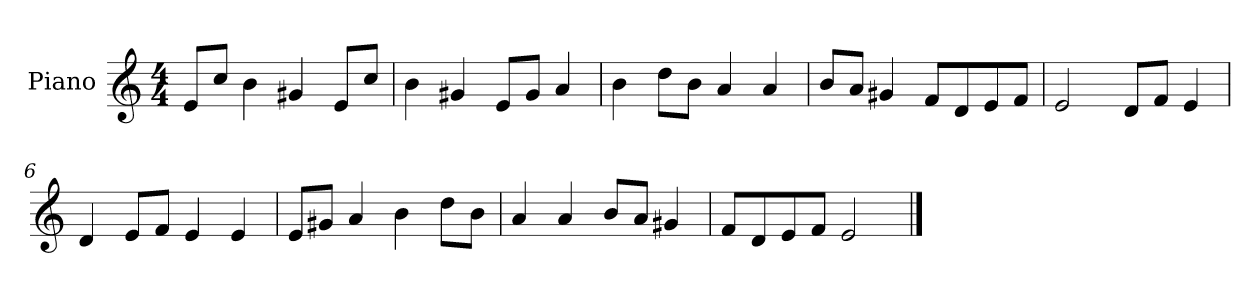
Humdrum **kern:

**kern
*part1
*staff1
*I"Piano
*I'P-no
*clefG2
*k[]
*M4/4
*MM90
=1
8e/L
8cc/J
4b\
4g#X/
8e/L
8cc/J
=2
4b\
4g#X/
8e/L
8g#/J
4a/
=3
4b\
8dd\L
8b\J
4a/
4a/
=4
8b/L
8a/J
4g#X/
8f/L
8d/
8e/
8f/J
=5
2e/
8d/L
8f/J
4e/
=6
4d/
8e/L
8f/J
4e/
4e/
!!LO:LB:g=z
=7
8e/L
8g#X/J
4a/
4b\
8dd\L
8b\J
=8
4a/
4a/
8b/L
8a/J
4g#X/
=9
8f/L
8d/
8e/
8f/J
2e/
==
*-
